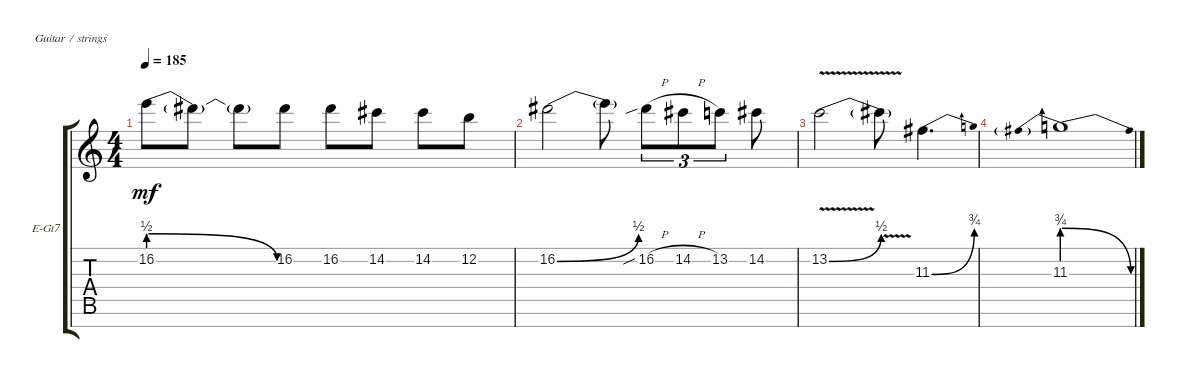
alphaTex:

\defaultSystemsLayout 4
\bracketExtendMode groupsimilarinstruments
\firstSystemTrackNameOrientation horizontal
\otherSystemsTrackNameOrientation horizontal
\track ("Lead Guitar" "E-Gt7") {instrument overdrivenguitar}
\staff {score tabs}
\tuning (E4 B3 G3 D3 A2 E2 B1)
\ts (4 4)
\tempo 185
\clef g2
\ks c
16.2{be (release 0 2 15 0) t}.8{dy mf} 16.2{t}.8 16.2{t}.8 16.2.8 16.2.8 14.2.8 14.2.8 12.2.8 |
16.2{be (bend 0 0 7.199999999999999 2)}.2 16.2{t}.8 16.2{sib h}.8{tu (3 2)} 14.2{h}.8{tu (3 2)} 13.2.8{tu (3 2)} 14.2.8 |
13.2{be (bend 0 0 1.2 2) v}.2 13.2{v t}.8 11.3{be (bend 0 0 21 3)}.4{d} |
11.3{be (prebendrelease 0 3 15 0)}.1
